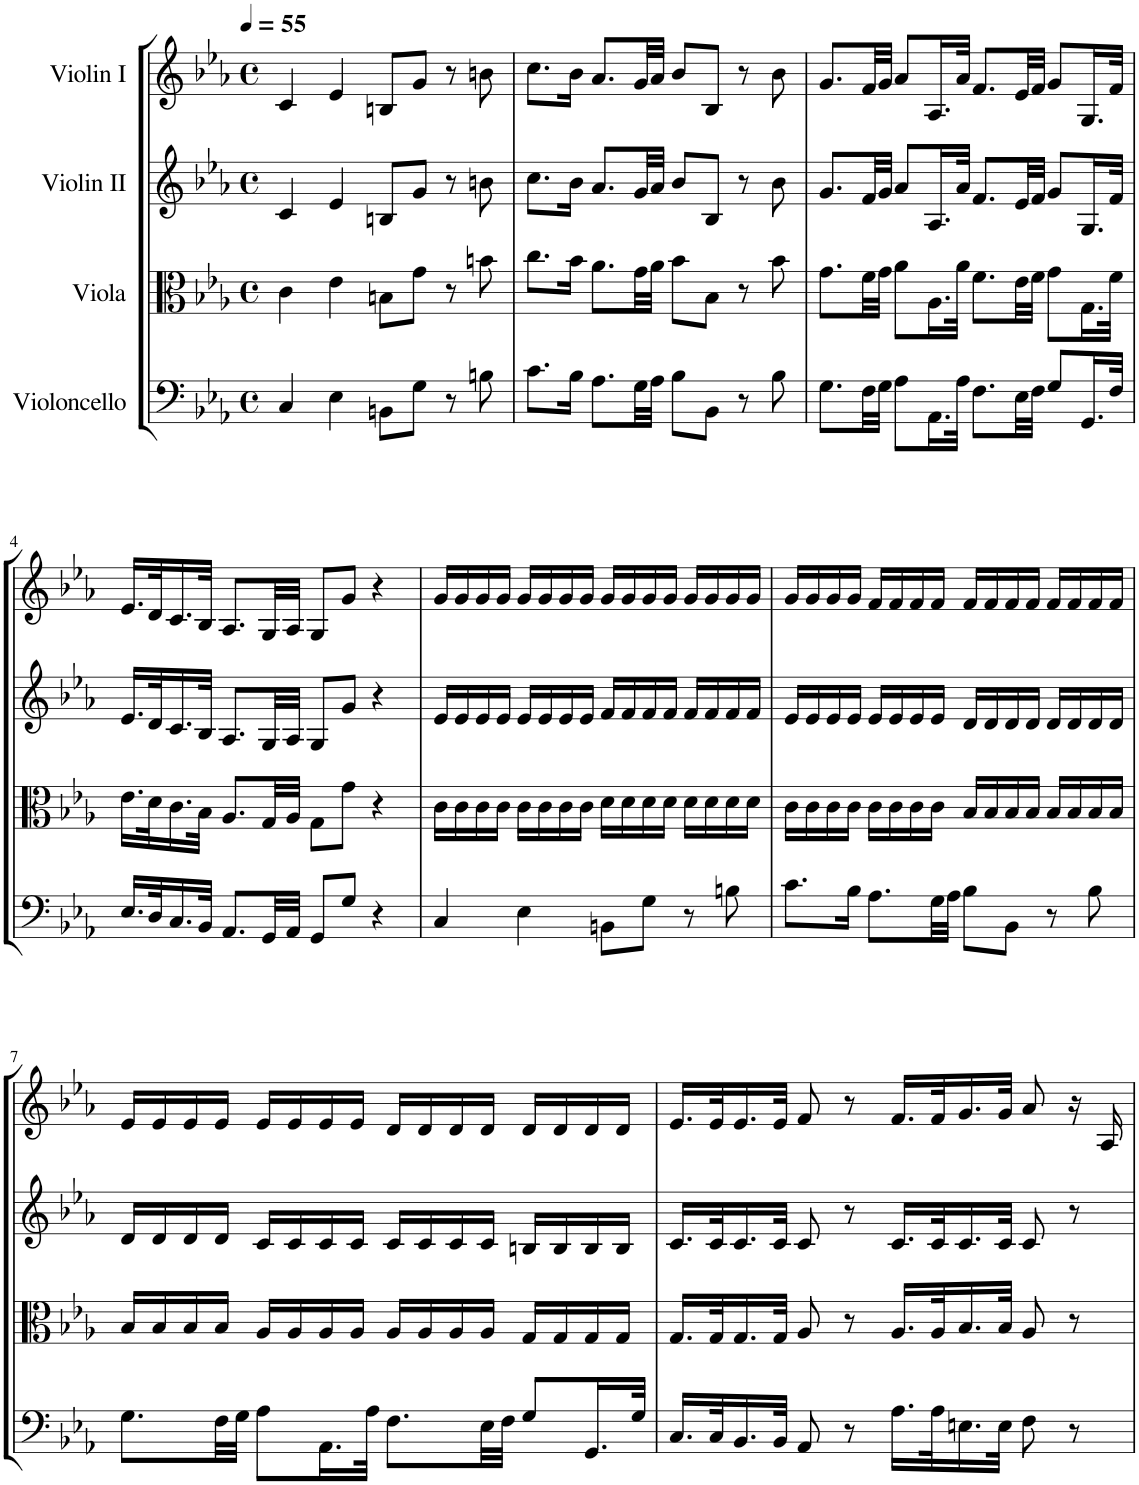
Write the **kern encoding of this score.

**kern	**kern	**kern	**kern
*part4	*part3	*part2	*part1
*staff4	*staff3	*staff2	*staff1
*I"Violoncello	*I"Viola	*I"Violin II	*I"Violin I
*I'Vc	*I'Vla	*I'Vln	*I'Vln
*clefF4	*clefC3	*clefG2	*clefG2
*k[b-e-a-]	*k[b-e-a-]	*k[b-e-a-]	*k[b-e-a-]
*M4/4	*M4/4	*M4/4	*M4/4
*met(c)	*met(c)	*met(c)	*met(c)
*MM55	*MM55	*MM55	*MM55
=1	=1	=1	=1
4C/	4c\	4c/	4c/
4E-\	4e-\	4e-/	4e-/
8BBn\L	8Bn\L	8Bn/L	8Bn/L
8G\J	8g\J	8g/J	8g/J
8r	8r	8r	8r
8Bn\	8bn\	8bn\	8bn\
=2	=2	=2	=2
8.c\L	8.cc\L	8.cc\L	8.cc\L
16B-\Jk	16b-\Jk	16b-\Jk	16b-\Jk
8.A-\L	8.a-\L	8.a-/L	8.a-/L
32G\LL	32g\LL	32g/LL	32g/LL
32A-\JJJ	32a-\JJJ	32a-/JJJ	32a-/JJJ
8B-\L	8b-\L	8b-/L	8b-/L
8BB-\J	8B-\J	8B-/J	8B-/J
8r	8r	8r	8r
8B-\	8b-\	8b-\	8b-\
=3	=3	=3	=3
8.G\L	8.g\L	8.g/L	8.g/L
32F\LL	32f\LL	32f/LL	32f/LL
32G\JJJ	32g\JJJ	32g/JJJ	32g/JJJ
8A-\L	8a-\L	8a-/L	8a-/L
16.AA-\L	16.A-\L	16.A-/L	16.A-/L
32A-\JJk	32a-\JJk	32a-/JJk	32a-/JJk
8.F\L	8.f\L	8.f/L	8.f/L
32E-\LL	32e-\LL	32e-/LL	32e-/LL
32F\JJJ	32f\JJJ	32f/JJJ	32f/JJJ
8G/L	8g\L	8g/L	8g/L
16.GG/L	16.G\L	16.G/L	16.G/L
32F/JJk	32f\JJk	32f/JJk	32f/JJk
!!LO:LB:g=z
=4	=4	=4	=4
16.E-/LL	16.e-\LL	16.e-/LL	16.e-/LL
32D/K	32d\K	32d/K	32d/K
16.C/	16.c\	16.c/	16.c/
32BB-/JJk	32B-\JJk	32B-/JJk	32B-/JJk
8.AA-/L	8.A-/L	8.A-/L	8.A-/L
32GG/LL	32G/LL	32G/LL	32G/LL
32AA-/JJJ	32A-/JJJ	32A-/JJJ	32A-/JJJ
8GG/L	8G\L	8G/L	8G/L
8G/J	8g\J	8g/J	8g/J
4r	4r	4r	4r
=5	=5	=5	=5
4C/	16c\LL	16e-/LL	16g/LL
.	16c\	16e-/	16g/
.	16c\	16e-/	16g/
.	16c\JJ	16e-/JJ	16g/JJ
4E-\	16c\LL	16e-/LL	16g/LL
.	16c\	16e-/	16g/
.	16c\	16e-/	16g/
.	16c\JJ	16e-/JJ	16g/JJ
8BBn\L	16d\LL	16f/LL	16g/LL
.	16d\	16f/	16g/
8G\J	16d\	16f/	16g/
.	16d\JJ	16f/JJ	16g/JJ
8r	16d\LL	16f/LL	16g/LL
.	16d\	16f/	16g/
8Bn\	16d\	16f/	16g/
.	16d\JJ	16f/JJ	16g/JJ
=6	=6	=6	=6
8.c\L	16c\LL	16e-/LL	16g/LL
.	16c\	16e-/	16g/
.	16c\	16e-/	16g/
16B-\Jk	16c\JJ	16e-/JJ	16g/JJ
8.A-\L	16c\LL	16e-/LL	16f/LL
.	16c\	16e-/	16f/
.	16c\	16e-/	16f/
32G\LL	16c\JJ	16e-/JJ	16f/JJ
32A-\JJJ	.	.	.
8B-\L	16B-/LL	16d/LL	16f/LL
.	16B-/	16d/	16f/
8BB-\J	16B-/	16d/	16f/
.	16B-/JJ	16d/JJ	16f/JJ
8r	16B-/LL	16d/LL	16f/LL
.	16B-/	16d/	16f/
8B-\	16B-/	16d/	16f/
.	16B-/JJ	16d/JJ	16f/JJ
!!LO:LB:g=z
=7	=7	=7	=7
8.G\L	16B-/LL	16d/LL	16e-/LL
.	16B-/	16d/	16e-/
.	16B-/	16d/	16e-/
32F\LL	16B-/JJ	16d/JJ	16e-/JJ
32G\JJJ	.	.	.
8A-\L	16A-/LL	16c/LL	16e-/LL
.	16A-/	16c/	16e-/
16.AA-\L	16A-/	16c/	16e-/
.	16A-/JJ	16c/JJ	16e-/JJ
32A-\JJk	.	.	.
8.F\L	16A-/LL	16c/LL	16d/LL
.	16A-/	16c/	16d/
.	16A-/	16c/	16d/
32E-\LL	16A-/JJ	16c/JJ	16d/JJ
32F\JJJ	.	.	.
8G/L	16G/LL	16Bn/LL	16d/LL
.	16G/	16B/	16d/
16.GG/L	16G/	16B/	16d/
.	16G/JJ	16B/JJ	16d/JJ
32G/JJk	.	.	.
=8	=8	=8	=8
16.C/LL	16.G/LL	16.c/LL	16.e-/LL
32C/K	32G/K	32c/K	32e-/K
16.BB-/	16.G/	16.c/	16.e-/
32BB-/JJk	32G/JJk	32c/JJk	32e-/JJk
8AA-/	8A-/	8c/	8f/
8r	8r	8r	8r
16.A-\LL	16.A-/LL	16.c/LL	16.f/LL
32A-\K	32A-/K	32c/K	32f/K
16.En\	16.B-/	16.c/	16.g/
32E\JJk	32B-/JJk	32c/JJk	32g/JJk
8F\	8A-/	8c/	8a-/
8r	8r	8r	16r
.	.	.	16A-/
=	=	=	=
*-	*-	*-	*-
